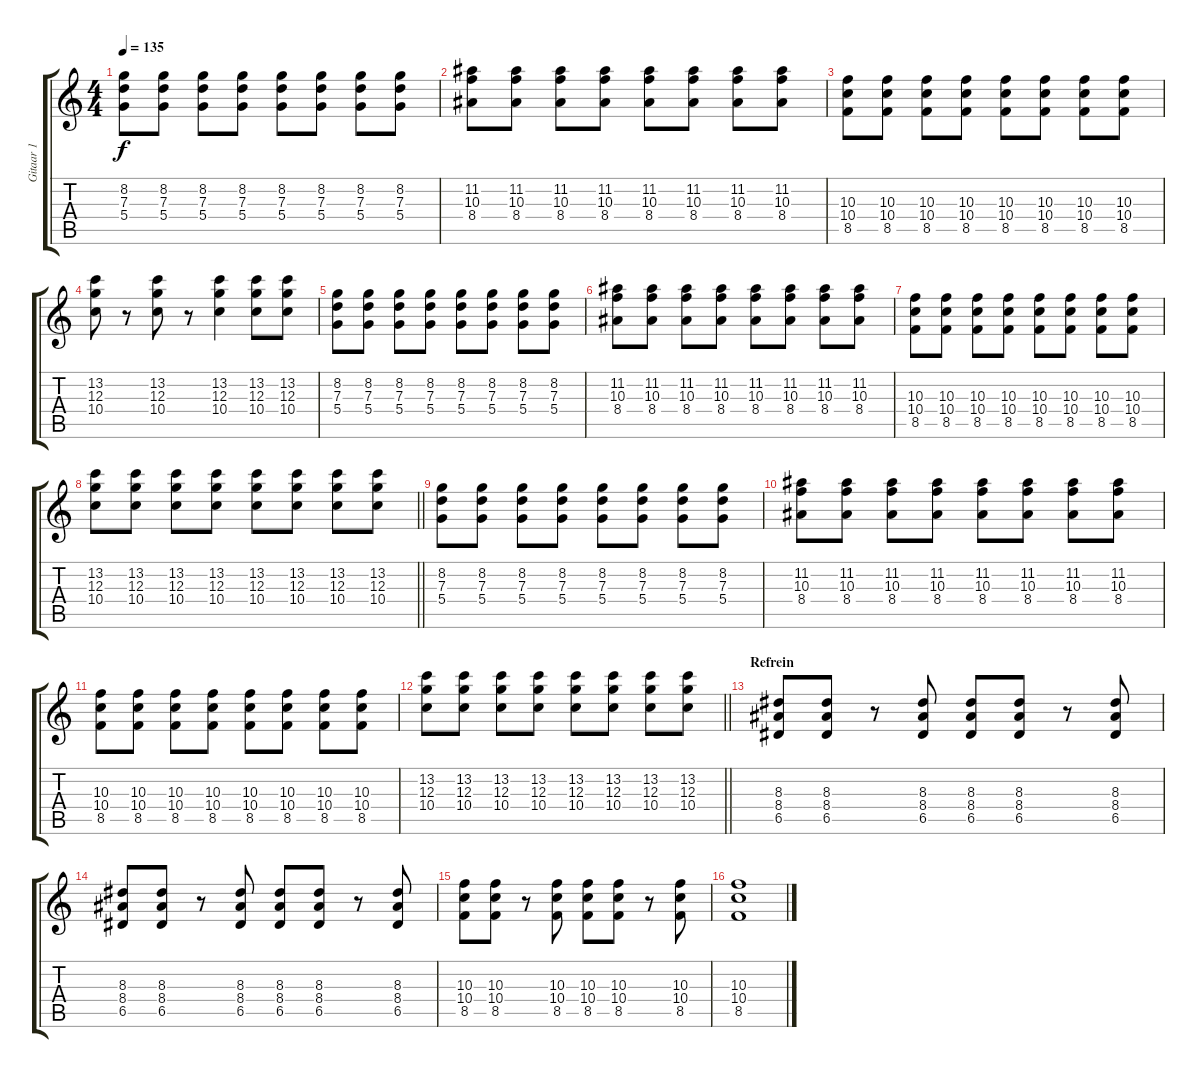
\track ("Gitaar 1" "Gitaar 1") {instrument electricguitarclean}
\staff {score tabs}
\tuning (E4 B3 G3 D3 A2 E2) {hide}
\ts (4 4)
\tempo 135
\clef g2
\ks c
(8.2 7.3 5.4).8{dy f} (8.2 7.3 5.4).8 (8.2 7.3 5.4).8 (8.2 7.3 5.4).8 (8.2 7.3 5.4).8 (8.2 7.3 5.4).8 (8.2 7.3 5.4).8 (8.2 7.3 5.4).8 |
(11.2 10.3 8.4).8 (11.2 10.3 8.4).8 (11.2 10.3 8.4).8 (11.2 10.3 8.4).8 (11.2 10.3 8.4).8 (11.2 10.3 8.4).8 (11.2 10.3 8.4).8 (11.2 10.3 8.4).8 |
(10.3 10.4 8.5).8 (10.3 10.4 8.5).8 (10.3 10.4 8.5).8 (10.3 10.4 8.5).8 (10.3 10.4 8.5).8 (10.3 10.4 8.5).8 (10.3 10.4 8.5).8 (10.3 10.4 8.5).8 |
(13.2 12.3 10.4).8 r.8 (13.2 12.3 10.4).8 r.8 (13.2 12.3 10.4).4 (13.2 12.3 10.4).8 (13.2 12.3 10.4).8 |
(8.2 7.3 5.4).8 (8.2 7.3 5.4).8 (8.2 7.3 5.4).8 (8.2 7.3 5.4).8 (8.2 7.3 5.4).8 (8.2 7.3 5.4).8 (8.2 7.3 5.4).8 (8.2 7.3 5.4).8 |
(11.2 10.3 8.4).8 (11.2 10.3 8.4).8 (11.2 10.3 8.4).8 (11.2 10.3 8.4).8 (11.2 10.3 8.4).8 (11.2 10.3 8.4).8 (11.2 10.3 8.4).8 (11.2 10.3 8.4).8 |
(10.3 10.4 8.5).8 (10.3 10.4 8.5).8 (10.3 10.4 8.5).8 (10.3 10.4 8.5).8 (10.3 10.4 8.5).8 (10.3 10.4 8.5).8 (10.3 10.4 8.5).8 (10.3 10.4 8.5).8 |
\barLineRight lightlight
(13.2 12.3 10.4).8 (13.2 12.3 10.4).8 (13.2 12.3 10.4).8 (13.2 12.3 10.4).8 (13.2 12.3 10.4).8 (13.2 12.3 10.4).8 (13.2 12.3 10.4).8 (13.2 12.3 10.4).8 |
(8.2 7.3 5.4).8 (8.2 7.3 5.4).8 (8.2 7.3 5.4).8 (8.2 7.3 5.4).8 (8.2 7.3 5.4).8 (8.2 7.3 5.4).8 (8.2 7.3 5.4).8 (8.2 7.3 5.4).8 |
(11.2 10.3 8.4).8 (11.2 10.3 8.4).8 (11.2 10.3 8.4).8 (11.2 10.3 8.4).8 (11.2 10.3 8.4).8 (11.2 10.3 8.4).8 (11.2 10.3 8.4).8 (11.2 10.3 8.4).8 |
(10.3 10.4 8.5).8 (10.3 10.4 8.5).8 (10.3 10.4 8.5).8 (10.3 10.4 8.5).8 (10.3 10.4 8.5).8 (10.3 10.4 8.5).8 (10.3 10.4 8.5).8 (10.3 10.4 8.5).8 |
\barLineRight lightlight
(13.2 12.3 10.4).8 (13.2 12.3 10.4).8 (13.2 12.3 10.4).8 (13.2 12.3 10.4).8 (13.2 12.3 10.4).8 (13.2 12.3 10.4).8 (13.2 12.3 10.4).8 (13.2 12.3 10.4).8 |
\section ("" "Refrein")
(8.3 8.4 6.5).8 (8.3 8.4 6.5).8 r.8 (8.3 8.4 6.5).8 (8.3 8.4 6.5).8 (8.3 8.4 6.5).8 r.8 (8.3 8.4 6.5).8 |
(8.3 8.4 6.5).8 (8.3 8.4 6.5).8 r.8 (8.3 8.4 6.5).8 (8.3 8.4 6.5).8 (8.3 8.4 6.5).8 r.8 (8.3 8.4 6.5).8 |
(10.3 10.4 8.5).8 (10.3 10.4 8.5).8 r.8 (10.3 10.4 8.5).8 (10.3 10.4 8.5).8 (10.3 10.4 8.5).8 r.8 (10.3 10.4 8.5).8 |
(10.3 10.4 8.5).1
